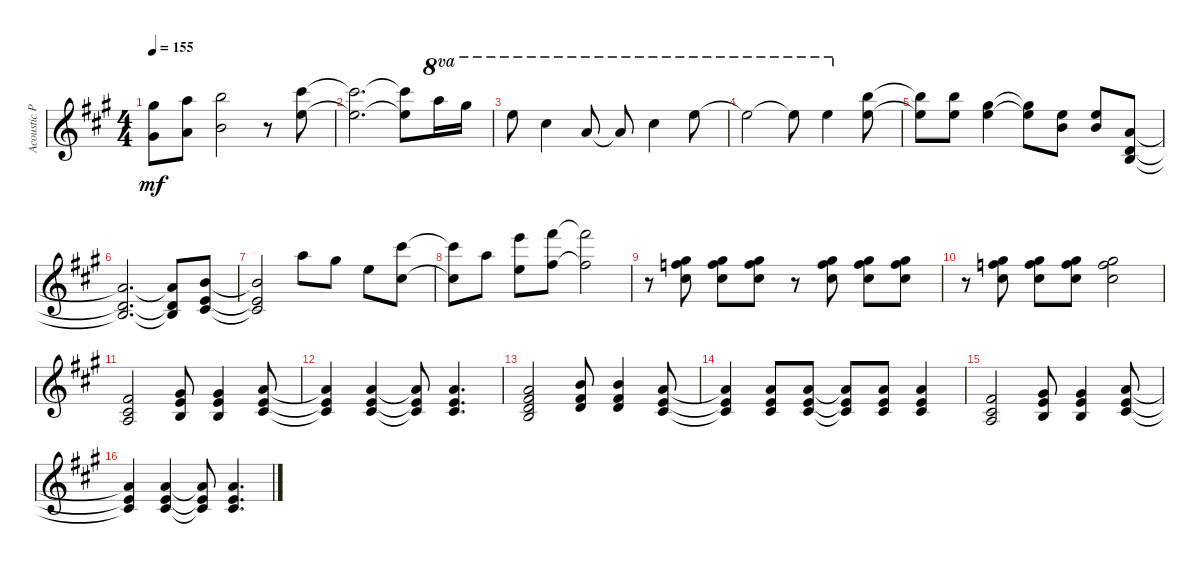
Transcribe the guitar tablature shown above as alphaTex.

\track ("Acoustic Piano" "Acoustic P") {instrument acousticgrandpiano}
\staff {score}
\tuning (E4 B3 G3 D3 A2 E2 B1) {hide}
\ts (4 4)
\tempo 155
\clef g2
\ks a
(4.1 21.2).8{dy mf} (17.1 10.2).8 (7.1 24.2).2 r.8 (21.1 17.2).8 |
(21.1{t} 17.2{t}).2{d} (21.1{t} 17.2{t}).8 29.1.16{ot 8va} 28.1.16{ot 8va} |
24.1.8{ot 8va} 21.1.4{ot 8va} 17.1.8{ot 8va} 17.1{t}.8{ot 8va} 21.1.4{ot 8va} 24.1.8{ot 8va} |
24.1{t}.2{ot 8va} 24.1{t}.8{ot 8va} 24.1.4{ot 8va} (12.1 24.2).8 |
(12.1{t} 24.2{t}).8 (12.1 24.2).8 (16.1 17.2).4 (16.1{t} 17.2{t}).8 (12.1 12.2).8 (12.1 12.2).8 (2.3 0.4 2.5).8{ot 8vb} |
(2.3{t} 0.4{t} 2.5{t}).2{d ot 8vb} (2.3{t} 0.4{t} 2.5{t}).8{ot 8vb} (0.2 2.4 4.5).8{ot 8vb} |
(0.2{t} 2.4{t} 4.5{t}).2{ot 8vb} 17.1.8 16.1.8 12.1.8 (9.1 26.2).8 |
(9.1{t} 26.2{t}).8 17.1.8 (12.1 29.2).8 (26.1 19.2).8 (26.1{t} 19.2{t}).2 |
r.8 (16.1 18.2 18.3).8 (16.1 18.2 18.3).8 (16.1 18.2 18.3).8 r.8 (16.1 18.2 18.3).8 (16.1 18.2 18.3).8 (16.1 18.2 18.3).8 |
r.8 (16.1 18.2 18.3).8 (16.1 18.2 18.3).8 (16.1 18.2 18.3).8 (16.1 18.2 18.3).2 |
(2.1 2.2 2.3).2 (0.1 0.2 13.3).8 (4.1 5.2 4.3).4 (0.1 2.2 14.3).8 |
(0.1{t} 2.2{t} 14.3{t}).4 (0.1 2.2 14.3).4 (0.1{t} 2.2{t} 14.3{t}).8 (0.1 2.2 14.3).4{d} |
(5.1 7.2 7.3 9.4).2 (2.1 3.2 16.3).8 (2.1 3.2 16.3).4 (5.1 5.2 6.3).8 |
(5.1{t} 5.2{t} 6.3{t}).4 (5.1 5.2 6.3).8 (5.1 5.2 6.3).8 (5.1{t} 5.2{t} 6.3{t}).8 (5.1 5.2 6.3).8 (5.1 5.2 6.3).4 |
(2.1 2.2 2.3).2 (0.1 0.2 13.3).8 (0.1 0.2 13.3).4 (5.1 5.2 6.3).8 |
(5.1{t} 5.2{t} 6.3{t}).4 (5.1 5.2 6.3).4 (5.1{t} 5.2{t} 6.3{t}).8 (5.1 5.2 6.3).4{d}
